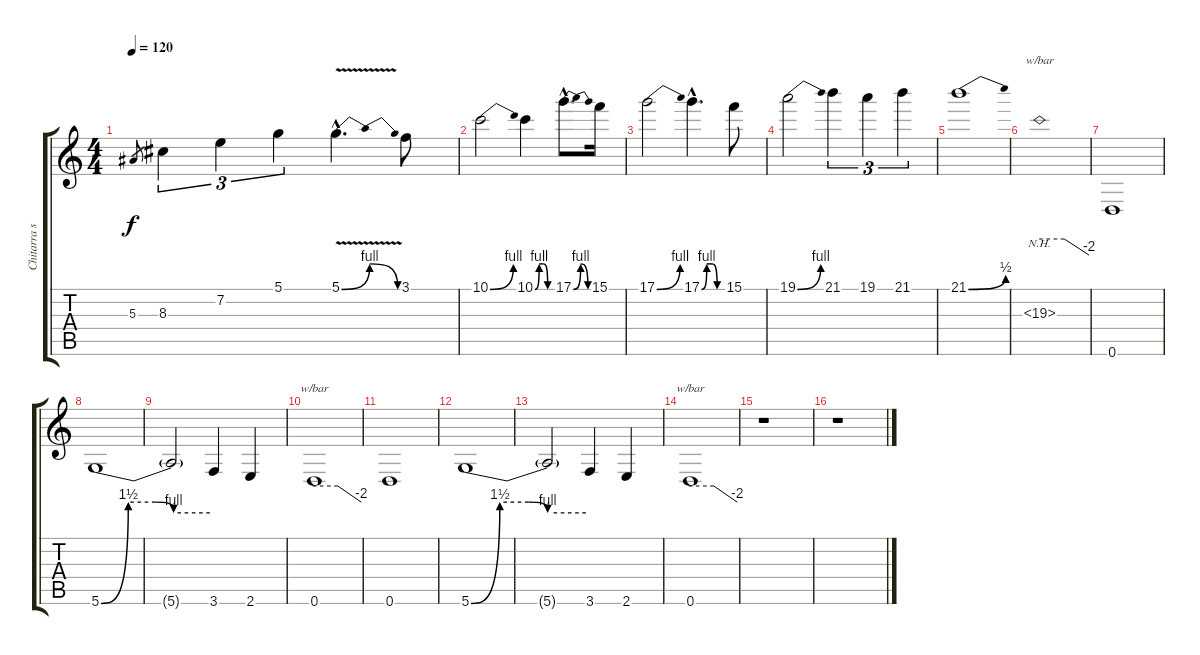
\track ("Chitarra solista" "Chitarra s") {instrument overdrivenguitar}
\staff {score tabs}
\tuning (D4 A3 F3 C3 G2 D2) {hide}
\ts (4 4)
\tempo 120
\clef g2
\ks c
5.3.8{gr dy f} 8.3.4{tu (3 2)} 7.2.4{tu (3 2)} 5.1.4{tu (3 2)} 5.1{be (bendrelease 0 0 15 4 45 4 60 0) v hac}.4{d} 3.1.8 |
10.1{be (bend 0 0 60 4)}.2 10.1{be (custom 0 0 15 4 30 4 45 0 60 0)}.4 17.1{be (bendrelease 0 0 15 4 34 4 60 0) hac}.8{d} 15.1.16 |
17.1{be (bend 0 0 60 4)}.2 17.1{be (custom 0 0 15 4 30 4 45 0 60 0) hac}.4{d} 15.1.8 |
19.1{be (bend 0 0 60 4)}.2 21.1.4{tu (3 2)} 19.1.4{tu (3 2)} 21.1.4{tu (3 2)} |
21.1{be (bend 0 0 60 2)}.1 |
19.3{nh}.1{tbe (custom default 0 0 30 0 60 -8)} |
0.6.1 |
5.6{be (custom 0 0 15 6 30 6 40 4 60 4)}.1 |
5.6{t}.2 3.6.4 2.6.4 |
0.6.1{tbe (custom default 0 0 30 0 60 -8)} |
0.6.1 |
5.6{be (custom 0 0 15 6 30 6 40 4 60 4)}.1 |
5.6{t}.2 3.6.4 2.6.4 |
0.6.1{tbe (custom default 0 0 30 0 60 -8)} |
r.1 |
r.1
